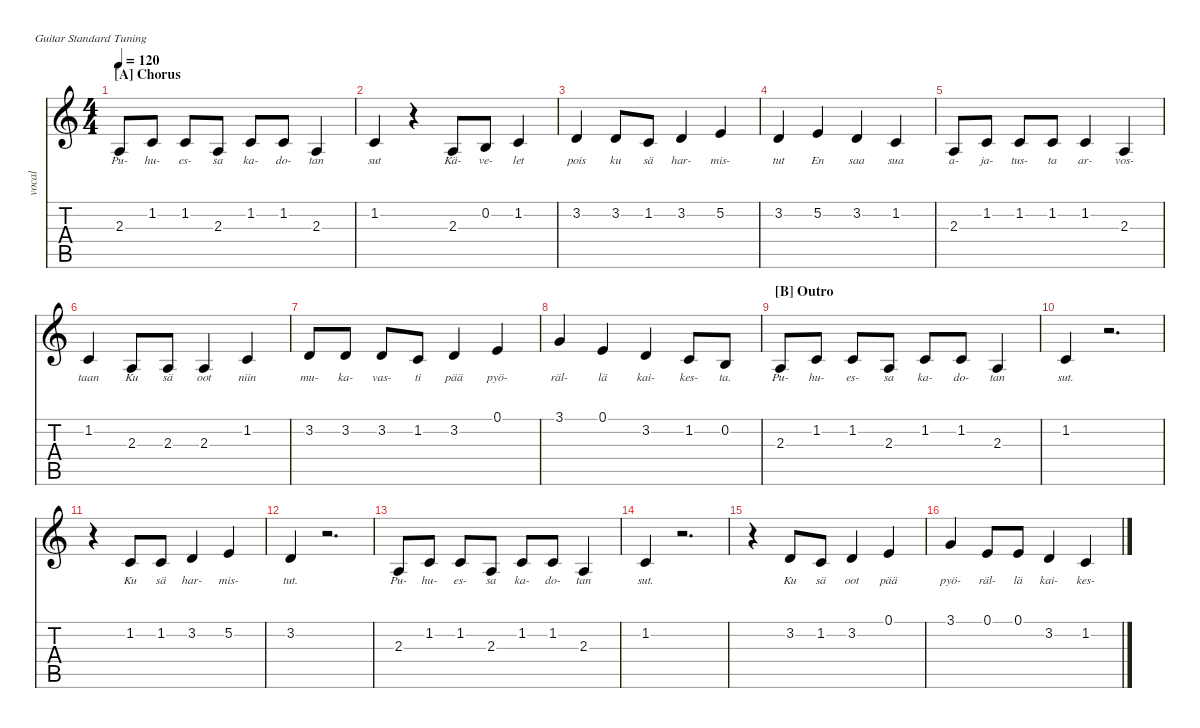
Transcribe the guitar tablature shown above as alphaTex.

\defaultSystemsLayout 4
\hideDynamics
\bracketExtendMode nobrackets
\track ("Vocal" "vocal") {instrument lead6voice}
\staff {score tabs}
\tuning (E4 B3 G3 D3 A2 E2)
\ts (4 4)
\section ("A" "Chorus")
\tempo 120
\clef g2
\ks c
2.3.8{lyrics (0 "Pu-") lyrics (1 "") lyrics (2 "") lyrics (3 "") lyrics (4 "") dy mf} 1.2.8{lyrics (0 "hu-") lyrics (1 "") lyrics (2 "") lyrics (3 "") lyrics (4 "")} 1.2.8{lyrics (0 "es-") lyrics (1 "") lyrics (2 "") lyrics (3 "") lyrics (4 "")} 2.3.8{lyrics (0 "sa") lyrics (1 "") lyrics (2 "") lyrics (3 "") lyrics (4 "")} 1.2.8{lyrics (0 "ka-") lyrics (1 "") lyrics (2 "") lyrics (3 "") lyrics (4 "")} 1.2.8{lyrics (0 "do-") lyrics (1 "") lyrics (2 "") lyrics (3 "") lyrics (4 "")} 2.3.4{lyrics (0 "tan") lyrics (1 "") lyrics (2 "") lyrics (3 "") lyrics (4 "")} |
1.2.4{lyrics (0 "sut") lyrics (1 "") lyrics (2 "") lyrics (3 "") lyrics (4 "")} r.4 2.3.8{lyrics (0 "Kä-") lyrics (1 "") lyrics (2 "") lyrics (3 "") lyrics (4 "")} 0.2.8{lyrics (0 "ve-") lyrics (1 "") lyrics (2 "") lyrics (3 "") lyrics (4 "")} 1.2.4{lyrics (0 "let") lyrics (1 "") lyrics (2 "") lyrics (3 "") lyrics (4 "")} |
3.2.4{lyrics (0 "pois") lyrics (1 "") lyrics (2 "") lyrics (3 "") lyrics (4 "")} 3.2.8{lyrics (0 "ku") lyrics (1 "") lyrics (2 "") lyrics (3 "") lyrics (4 "")} 1.2.8{lyrics (0 "sä") lyrics (1 "") lyrics (2 "") lyrics (3 "") lyrics (4 "")} 3.2.4{lyrics (0 "har-") lyrics (1 "") lyrics (2 "") lyrics (3 "") lyrics (4 "")} 5.2.4{lyrics (0 "mis-") lyrics (1 "") lyrics (2 "") lyrics (3 "") lyrics (4 "")} |
3.2.4{lyrics (0 "tut") lyrics (1 "") lyrics (2 "") lyrics (3 "") lyrics (4 "")} 5.2.4{lyrics (0 "En") lyrics (1 "") lyrics (2 "") lyrics (3 "") lyrics (4 "")} 3.2.4{lyrics (0 "saa") lyrics (1 "") lyrics (2 "") lyrics (3 "") lyrics (4 "")} 1.2.4{lyrics (0 "sua") lyrics (1 "") lyrics (2 "") lyrics (3 "") lyrics (4 "")} |
2.3.8{lyrics (0 "a-") lyrics (1 "") lyrics (2 "") lyrics (3 "") lyrics (4 "")} 1.2.8{lyrics (0 "ja-") lyrics (1 "") lyrics (2 "") lyrics (3 "") lyrics (4 "")} 1.2.8{lyrics (0 "tus-") lyrics (1 "") lyrics (2 "") lyrics (3 "") lyrics (4 "")} 1.2.8{lyrics (0 "ta") lyrics (1 "") lyrics (2 "") lyrics (3 "") lyrics (4 "")} 1.2.4{lyrics (0 "ar-") lyrics (1 "") lyrics (2 "") lyrics (3 "") lyrics (4 "")} 2.3.4{lyrics (0 "vos-") lyrics (1 "") lyrics (2 "") lyrics (3 "") lyrics (4 "")} |
1.2.4{lyrics (0 "taan") lyrics (1 "") lyrics (2 "") lyrics (3 "") lyrics (4 "")} 2.3.8{lyrics (0 "Ku") lyrics (1 "") lyrics (2 "") lyrics (3 "") lyrics (4 "")} 2.3.8{lyrics (0 "sä") lyrics (1 "") lyrics (2 "") lyrics (3 "") lyrics (4 "")} 2.3.4{lyrics (0 "oot") lyrics (1 "") lyrics (2 "") lyrics (3 "") lyrics (4 "")} 1.2.4{lyrics (0 "niin") lyrics (1 "") lyrics (2 "") lyrics (3 "") lyrics (4 "")} |
3.2.8{lyrics (0 "mu-") lyrics (1 "") lyrics (2 "") lyrics (3 "") lyrics (4 "")} 3.2.8{lyrics (0 "ka-") lyrics (1 "") lyrics (2 "") lyrics (3 "") lyrics (4 "")} 3.2.8{lyrics (0 "vas-") lyrics (1 "") lyrics (2 "") lyrics (3 "") lyrics (4 "")} 1.2.8{lyrics (0 "ti") lyrics (1 "") lyrics (2 "") lyrics (3 "") lyrics (4 "")} 3.2.4{lyrics (0 "pää") lyrics (1 "") lyrics (2 "") lyrics (3 "") lyrics (4 "")} 0.1.4{lyrics (0 "pyö-") lyrics (1 "") lyrics (2 "") lyrics (3 "") lyrics (4 "")} |
3.1.4{lyrics (0 "räl-") lyrics (1 "") lyrics (2 "") lyrics (3 "") lyrics (4 "")} 0.1.4{lyrics (0 "lä") lyrics (1 "") lyrics (2 "") lyrics (3 "") lyrics (4 "")} 3.2.4{lyrics (0 "kai-") lyrics (1 "") lyrics (2 "") lyrics (3 "") lyrics (4 "")} 1.2.8{lyrics (0 "kes-") lyrics (1 "") lyrics (2 "") lyrics (3 "") lyrics (4 "")} 0.2.8{lyrics (0 "ta.") lyrics (1 "") lyrics (2 "") lyrics (3 "") lyrics (4 "")} |
\section ("B" "Outro")
2.3.8{lyrics (0 "Pu-") lyrics (1 "") lyrics (2 "") lyrics (3 "") lyrics (4 "")} 1.2.8{lyrics (0 "hu-") lyrics (1 "") lyrics (2 "") lyrics (3 "") lyrics (4 "")} 1.2.8{lyrics (0 "es-") lyrics (1 "") lyrics (2 "") lyrics (3 "") lyrics (4 "")} 2.3.8{lyrics (0 "sa") lyrics (1 "") lyrics (2 "") lyrics (3 "") lyrics (4 "")} 1.2.8{lyrics (0 "ka-") lyrics (1 "") lyrics (2 "") lyrics (3 "") lyrics (4 "")} 1.2.8{lyrics (0 "do-") lyrics (1 "") lyrics (2 "") lyrics (3 "") lyrics (4 "")} 2.3.4{lyrics (0 "tan") lyrics (1 "") lyrics (2 "") lyrics (3 "") lyrics (4 "")} |
1.2.4{lyrics (0 "sut.") lyrics (1 "") lyrics (2 "") lyrics (3 "") lyrics (4 "")} r.2{d} |
r.4 1.2.8{lyrics (0 "Ku") lyrics (1 "") lyrics (2 "") lyrics (3 "") lyrics (4 "")} 1.2.8{lyrics (0 "sä") lyrics (1 "") lyrics (2 "") lyrics (3 "") lyrics (4 "")} 3.2.4{lyrics (0 "har-") lyrics (1 "") lyrics (2 "") lyrics (3 "") lyrics (4 "")} 5.2.4{lyrics (0 "mis-") lyrics (1 "") lyrics (2 "") lyrics (3 "") lyrics (4 "")} |
3.2.4{lyrics (0 "tut.") lyrics (1 "") lyrics (2 "") lyrics (3 "") lyrics (4 "")} r.2{d} |
2.3.8{lyrics (0 "Pu-") lyrics (1 "") lyrics (2 "") lyrics (3 "") lyrics (4 "")} 1.2.8{lyrics (0 "hu-") lyrics (1 "") lyrics (2 "") lyrics (3 "") lyrics (4 "")} 1.2.8{lyrics (0 "es-") lyrics (1 "") lyrics (2 "") lyrics (3 "") lyrics (4 "")} 2.3.8{lyrics (0 "sa") lyrics (1 "") lyrics (2 "") lyrics (3 "") lyrics (4 "")} 1.2.8{lyrics (0 "ka-") lyrics (1 "") lyrics (2 "") lyrics (3 "") lyrics (4 "")} 1.2.8{lyrics (0 "do-") lyrics (1 "") lyrics (2 "") lyrics (3 "") lyrics (4 "")} 2.3.4{lyrics (0 "tan") lyrics (1 "") lyrics (2 "") lyrics (3 "") lyrics (4 "")} |
1.2.4{lyrics (0 "sut.") lyrics (1 "") lyrics (2 "") lyrics (3 "") lyrics (4 "")} r.2{d} |
r.4 3.2.8{lyrics (0 "Ku") lyrics (1 "") lyrics (2 "") lyrics (3 "") lyrics (4 "")} 1.2.8{lyrics (0 "sä") lyrics (1 "") lyrics (2 "") lyrics (3 "") lyrics (4 "")} 3.2.4{lyrics (0 "oot") lyrics (1 "") lyrics (2 "") lyrics (3 "") lyrics (4 "")} 0.1.4{lyrics (0 "pää") lyrics (1 "") lyrics (2 "") lyrics (3 "") lyrics (4 "")} |
3.1.4{lyrics (0 "pyö-") lyrics (1 "") lyrics (2 "") lyrics (3 "") lyrics (4 "")} 0.1.8{lyrics (0 "räl-") lyrics (1 "") lyrics (2 "") lyrics (3 "") lyrics (4 "")} 0.1.8{lyrics (0 "lä") lyrics (1 "") lyrics (2 "") lyrics (3 "") lyrics (4 "")} 3.2.4{lyrics (0 "kai-") lyrics (1 "") lyrics (2 "") lyrics (3 "") lyrics (4 "")} 1.2.4{lyrics (0 "kes-") lyrics (1 "") lyrics (2 "") lyrics (3 "") lyrics (4 "")}
